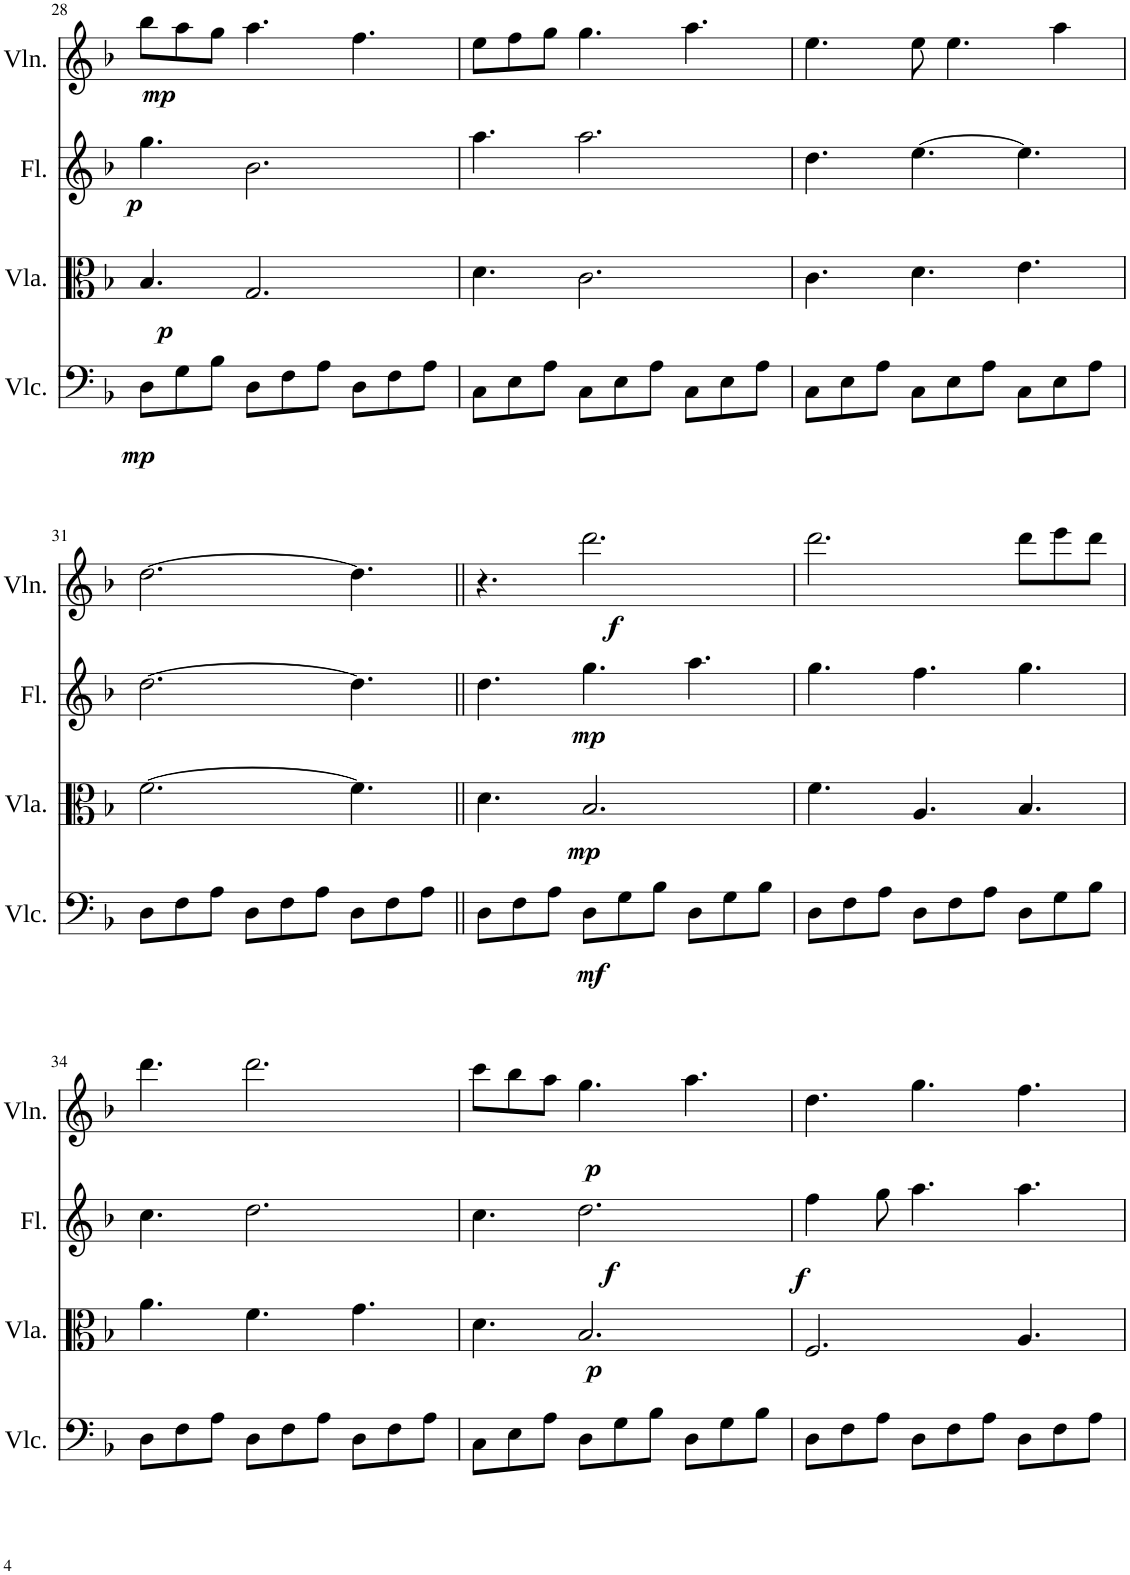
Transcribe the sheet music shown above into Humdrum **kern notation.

**kern	**dynam	**kern	**dynam	**kern	**dynam	**kern	**dynam
*part4	*part4	*part3	*part3	*part2	*part2	*part1	*part1
*staff4	*staff4	*staff3	*staff3	*staff2	*staff2	*staff1	*staff1
*I"Violoncello	*	*I"Viola	*	*I"Flute	*	*I"Violin	*
*I'Vlc.	*	*I'Vla.	*	*I'Fl.	*	*I'Vln.	*
!!LO:PB:g=z
*clefF4	*	*clefC3	*	*clefG2	*	*clefG2	*
*k[b-]	*	*k[b-]	*	*k[b-]	*	*k[b-]	*
*M9/8	*	*M9/8	*	*M9/8	*	*M9/8	*
=28	=28	=28	=28	=28	=28	=28	=28
!	!LO:DY:b	!	!LO:DY:b	!	!LO:DY:b	!	!LO:DY:b
8D\L	mp	4.B-/	p	4.gg\	p	8bb-\L	mp
8G\	.	.	.	.	.	8aa\	.
8B-\J	.	.	.	.	.	8gg\J	.
8D\L	.	2.G/	.	2.b-\	.	4.aa\	.
8F\	.	.	.	.	.	.	.
8A\J	.	.	.	.	.	.	.
8D\L	.	.	.	.	.	4.ff\	.
8F\	.	.	.	.	.	.	.
8A\J	.	.	.	.	.	.	.
=29	=29	=29	=29	=29	=29	=29	=29
8C\L	.	4.d\	.	4.aa\	.	8ee\L	.
8E\	.	.	.	.	.	8ff\	.
8A\J	.	.	.	.	.	8gg\J	.
8C\L	.	2.c\	.	2.aa\	.	4.gg\	.
8E\	.	.	.	.	.	.	.
8A\J	.	.	.	.	.	.	.
8C\L	.	.	.	.	.	4.aa\	.
8E\	.	.	.	.	.	.	.
8A\J	.	.	.	.	.	.	.
=30	=30	=30	=30	=30	=30	=30	=30
8C\L	.	4.c\	.	4.dd\	.	4.ee\	.
8E\	.	.	.	.	.	.	.
8A\J	.	.	.	.	.	.	.
8C\L	.	4.d\	.	[4.ee\	.	8ee\	.
8E\	.	.	.	.	.	4.ee\	.
8A\J	.	.	.	.	.	.	.
8C\L	.	4.e\	.	4.ee\]	.	.	.
8E\	.	.	.	.	.	4aa\	.
8A\J	.	.	.	.	.	.	.
!!LO:LB:g=z
=31	=31	=31	=31	=31	=31	=31	=31
8D\L	.	[2.f\	.	[2.dd\	.	[2.dd\	.
8F\	.	.	.	.	.	.	.
8A\J	.	.	.	.	.	.	.
8D\L	.	.	.	.	.	.	.
8F\	.	.	.	.	.	.	.
8A\J	.	.	.	.	.	.	.
8D\L	.	4.f\]	.	4.dd\]	.	4.dd\]	.
8F\	.	.	.	.	.	.	.
8A\J	.	.	.	.	.	.	.
=32||	=32||	=32||	=32||	=32||	=32||	=32||	=32||
8D\L	.	4.d\	.	4.dd\	.	4.r	.
8F\	.	.	.	.	.	.	.
8A\J	.	.	.	.	.	.	.
!	!LO:DY:b	!	!LO:DY:b	!	!LO:DY:b	!	!LO:DY:b
8D\L	mf	2.B-/	mp	4.gg\	mp	2.ddd\	f
8G\	.	.	.	.	.	.	.
8B-\J	.	.	.	.	.	.	.
8D\L	.	.	.	4.aa\	.	.	.
8G\	.	.	.	.	.	.	.
8B-\J	.	.	.	.	.	.	.
=33	=33	=33	=33	=33	=33	=33	=33
8D\L	.	4.f\	.	4.gg\	.	2.ddd\	.
8F\	.	.	.	.	.	.	.
8A\J	.	.	.	.	.	.	.
8D\L	.	4.A/	.	4.ff\	.	.	.
8F\	.	.	.	.	.	.	.
8A\J	.	.	.	.	.	.	.
8D\L	.	4.B-/	.	4.gg\	.	8ddd\L	.
8G\	.	.	.	.	.	8eee\	.
8B-\J	.	.	.	.	.	8ddd\J	.
!!LO:LB:g=z
=34	=34	=34	=34	=34	=34	=34	=34
8D\L	.	4.a\	.	4.cc\	.	4.ddd\	.
8F\	.	.	.	.	.	.	.
8A\J	.	.	.	.	.	.	.
8D\L	.	4.f\	.	2.dd\	.	2.ddd\	.
8F\	.	.	.	.	.	.	.
8A\J	.	.	.	.	.	.	.
8D\L	.	4.g\	.	.	.	.	.
8F\	.	.	.	.	.	.	.
8A\J	.	.	.	.	.	.	.
=35	=35	=35	=35	=35	=35	=35	=35
8C\L	.	4.d\	.	4.cc\	.	8ccc\L	.
8E\	.	.	.	.	.	8bb-\	.
8A\J	.	.	.	.	.	8aa\J	.
!	!	!	!LO:DY:b	!	!LO:DY:b	!	!LO:DY:b
8D\L	.	2.B-/	p	2.dd\	f	4.gg\	p
8G\	.	.	.	.	.	.	.
8B-\J	.	.	.	.	.	.	.
8D\L	.	.	.	.	.	4.aa\	.
8G\	.	.	.	.	.	.	.
8B-\J	.	.	.	.	.	.	.
=36	=36	=36	=36	=36	=36	=36	=36
!	!	!	!	!	!LO:DY:b	!	!
8D\L	.	2.F/	.	4ff\	f	4.dd\	.
8F\	.	.	.	.	.	.	.
8A\J	.	.	.	8gg\	.	.	.
8D\L	.	.	.	4.aa\	.	4.gg\	.
8F\	.	.	.	.	.	.	.
8A\J	.	.	.	.	.	.	.
8D\L	.	4.A/	.	4.aa\	.	4.ff\	.
8F\	.	.	.	.	.	.	.
8A\J	.	.	.	.	.	.	.
=	=	=	=	=	=	=	=
*-	*-	*-	*-	*-	*-	*-	*-
